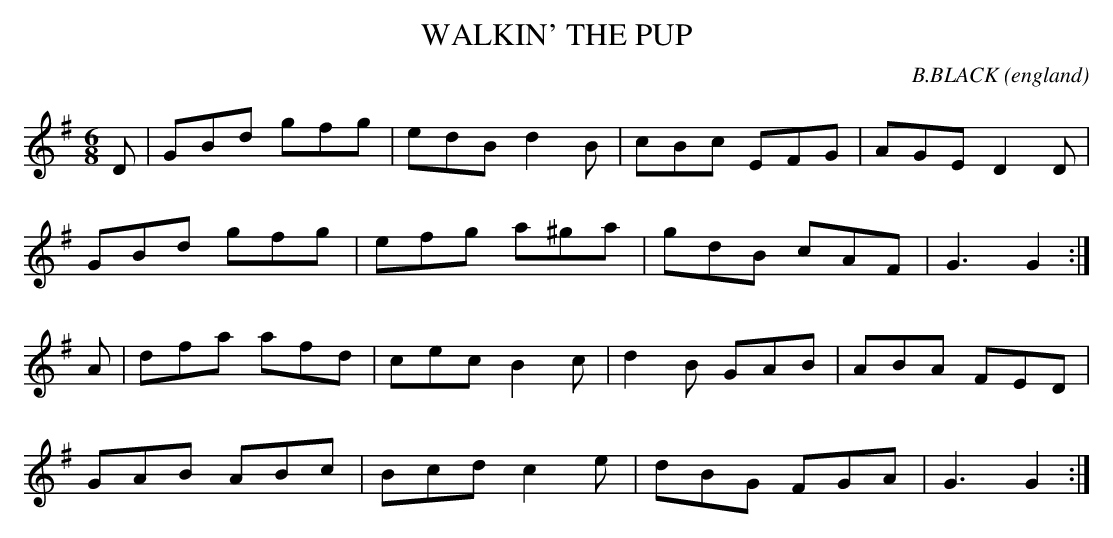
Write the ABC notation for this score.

X:1
T:WALKIN' THE PUP
O:england
M:6/8
L:1/8
C:B.BLACK
K:G
D|GBd gfg|edB d2 B|cBc EFG|AGE D2 D|
GBd gfg|efg a^ga|gdB cAF|G3 G2:|
A|dfa afd|cec B2 c| d2 B GAB|ABA FED|
GAB ABc|Bcd c2 e|dBG FGA|G3 G2:|
